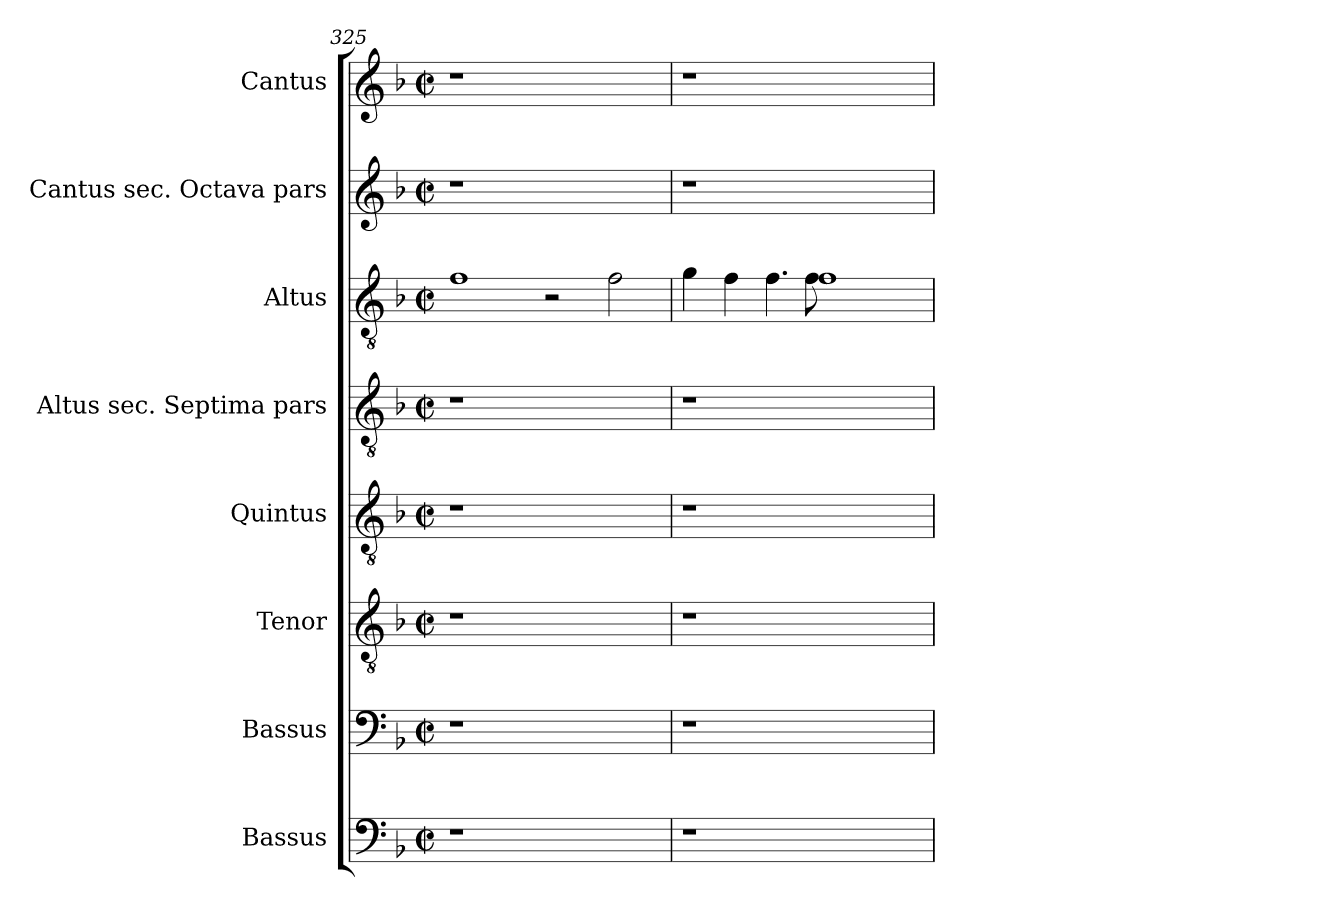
**kern	**kern	**kern	**kern	**kern	**kern	**kern	**kern
*part8	*part7	*part6	*part5	*part4	*part3	*part2	*part1
*staff8	*staff7	*staff6	*staff5	*staff4	*staff3	*staff2	*staff1
*I"Bassus	*I"Bassus	*I"Tenor	*I"Quintus	*I"Altus sec. Septima pars	*I"Altus	*I"Cantus sec. Octava pars	*I"Cantus
*	*I'Bassus	*I'Tenor	*I'Quintus	*	*I'Altus	*	*I'Cantus
*clefF4	*clefF4	*clefGv2	*clefGv2	*clefGv2	*clefGv2	*clefG2	*clefG2
*k[b-]	*k[b-]	*k[b-]	*k[b-]	*k[b-]	*k[b-]	*k[b-]	*k[b-]
*F:	*F:	*F:	*F:	*F:	*F:	*F:	*F:
*M2/2	*M2/2	*M2/2	*M2/2	*M2/2	*M2/2	*M2/2	*M2/2
*met(c|)	*met(c|)	*met(c|)	*met(c|)	*met(c|)	*met(c|)	*met(c|)	*met(c|)
=325	=325	=325	=325	=325	=325	=325	=325
1r	1r	1r	1r	1r	1f	1r	1r
1ryy	1ryy	1ryy	1ryy	1ryy	2r	1ryy	1ryy
.	.	.	.	.	2f\	.	.
=326	=326	=326	=326	=326	=326	=326	=326
*	*	*	*	*	*^	*	*
1r	1r	1r	1r	1r	2..ryy	4g\	1r	1r
.	.	.	.	.	.	4f\	.	.
.	.	.	.	.	.	4.f\	.	.
.	.	.	.	.	1f	8f\	.	.
2..ryy	2..ryy	2..ryy	2..ryy	2..ryy	.	2..ryy	2..ryy	2..ryy
*	*	*	*	*	*v	*v	*	*
=	=	=	=	=	=	=	=
*-	*-	*-	*-	*-	*-	*-	*-
